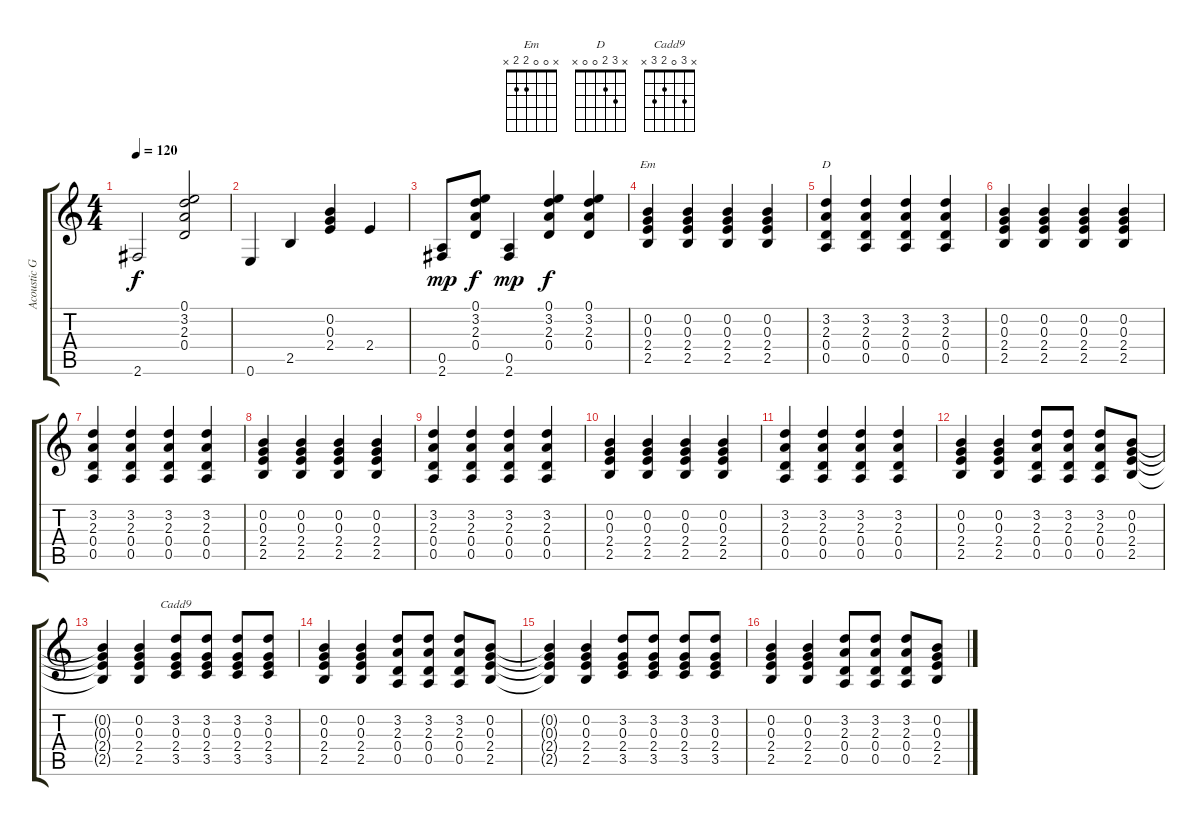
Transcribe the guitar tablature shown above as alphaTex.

\track ("Acoustic Guitar" "Acoustic G") {instrument acousticguitarnylon}
\staff {score tabs}
\tuning (E4 B3 G3 D3 A2 E2) {hide}
\chord ("Em" x 0 0 2 2 x)
\chord ("D" x 3 2 0 0 x)
\chord ("Cadd9" x 3 0 2 3 x)
\ts (4 4)
\tempo 120
\clef g2
\ks c
2.6.2{dy f} (0.1 3.2 2.3 0.4).2 |
0.6.4 2.5.4 (0.2 0.3 2.4).4 2.4.4 |
(0.5 2.6).8{dy mp} (0.1 3.2 2.3 0.4).8{dy f} (0.5 2.6).4{dy mp} (0.1 3.2 2.3 0.4).4{dy f} (0.1 3.2 2.3 0.4).4 |
(0.2 0.3 2.4 2.5).4{ch "Em"} (0.2 0.3 2.4 2.5).4 (0.2 0.3 2.4 2.5).4 (0.2 0.3 2.4 2.5).4 |
(3.2 2.3 0.4 0.5).4{ch "D"} (3.2 2.3 0.4 0.5).4 (3.2 2.3 0.4 0.5).4 (3.2 2.3 0.4 0.5).4 |
(0.2 0.3 2.4 2.5).4 (0.2 0.3 2.4 2.5).4 (0.2 0.3 2.4 2.5).4 (0.2 0.3 2.4 2.5).4 |
(3.2 2.3 0.4 0.5).4 (3.2 2.3 0.4 0.5).4 (3.2 2.3 0.4 0.5).4 (3.2 2.3 0.4 0.5).4 |
(0.2 0.3 2.4 2.5).4 (0.2 0.3 2.4 2.5).4 (0.2 0.3 2.4 2.5).4 (0.2 0.3 2.4 2.5).4 |
(3.2 2.3 0.4 0.5).4 (3.2 2.3 0.4 0.5).4 (3.2 2.3 0.4 0.5).4 (3.2 2.3 0.4 0.5).4 |
(0.2 0.3 2.4 2.5).4 (0.2 0.3 2.4 2.5).4 (0.2 0.3 2.4 2.5).4 (0.2 0.3 2.4 2.5).4 |
(3.2 2.3 0.4 0.5).4 (3.2 2.3 0.4 0.5).4 (3.2 2.3 0.4 0.5).4 (3.2 2.3 0.4 0.5).4 |
(0.2 0.3 2.4 2.5).4 (0.2 0.3 2.4 2.5).4 (3.2 2.3 0.4 0.5).8 (3.2 2.3 0.4 0.5).8 (3.2 2.3 0.4 0.5).8 (0.2 0.3 2.4 2.5).8 |
(0.2{t} 0.3{t} 2.4{t} 2.5{t}).4 (0.2 0.3 2.4 2.5).4 (3.2 0.3 2.4 3.5).8{ch "Cadd9"} (3.2 0.3 2.4 3.5).8 (3.2 0.3 2.4 3.5).8 (3.2 0.3 2.4 3.5).8 |
(0.2 0.3 2.4 2.5).4 (0.2 0.3 2.4 2.5).4 (3.2 2.3 0.4 0.5).8 (3.2 2.3 0.4 0.5).8 (3.2 2.3 0.4 0.5).8 (0.2 0.3 2.4 2.5).8 |
(0.2{t} 0.3{t} 2.4{t} 2.5{t}).4 (0.2 0.3 2.4 2.5).4 (3.2 0.3 2.4 3.5).8 (3.2 0.3 2.4 3.5).8 (3.2 0.3 2.4 3.5).8 (3.2 0.3 2.4 3.5).8 |
(0.2 0.3 2.4 2.5).4 (0.2 0.3 2.4 2.5).4 (3.2 2.3 0.4 0.5).8 (3.2 2.3 0.4 0.5).8 (3.2 2.3 0.4 0.5).8 (0.2 0.3 2.4 2.5).8
